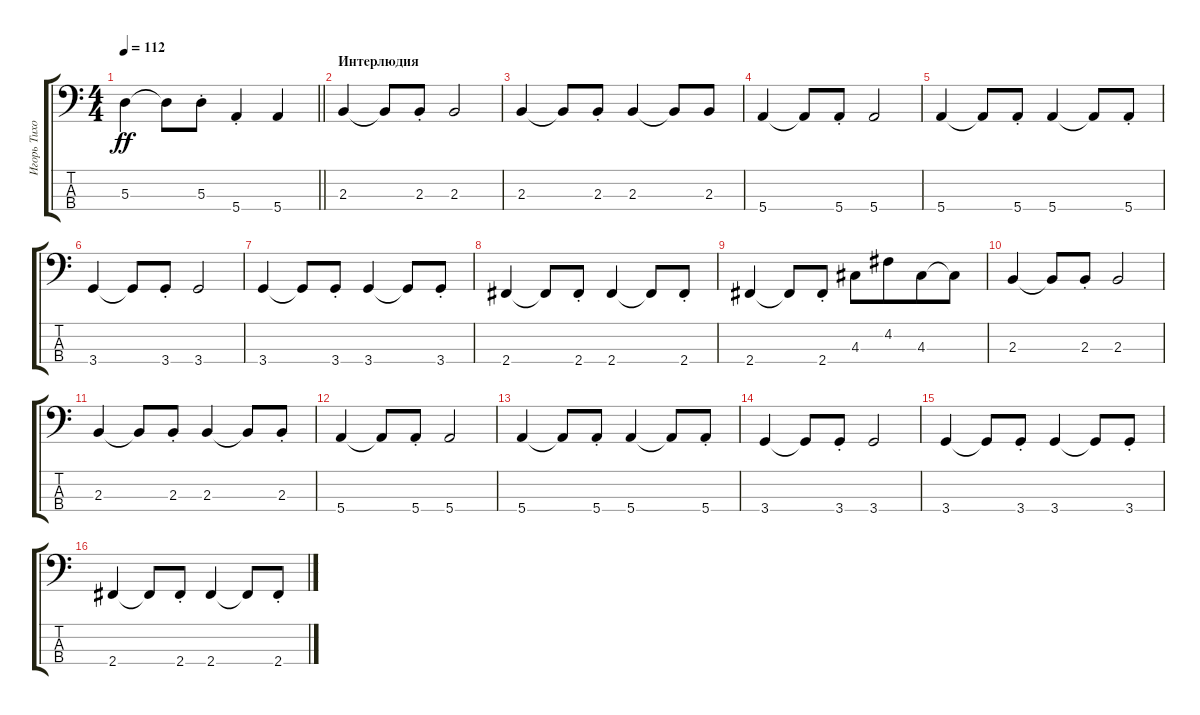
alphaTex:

\track ("Игорь Тихомиров" "Игорь Тихо") {instrument electricbassfinger}
\staff {score tabs}
\tuning (G2 D2 A1 E1) {hide}
\ts (4 4)
\tempo 112
\clef f4
\barLineRight lightlight
\ks c
5.3.4{dy ff} 5.3{t}.8 5.3{st}.8 5.4{st}.4 5.4.4 |
\section ("" "Интерлюдия")
2.3.4 2.3{t}.8 2.3{st}.8 2.3.2 |
2.3.4 2.3{t}.8 2.3{st}.8 2.3.4 2.3{t}.8 2.3.8 |
5.4.4 5.4{t}.8 5.4{st}.8 5.4.2 |
5.4.4 5.4{t}.8 5.4{st}.8 5.4.4 5.4{t}.8 5.4{st}.8 |
3.4.4 3.4{t}.8 3.4{st}.8 3.4.2 |
3.4.4 3.4{t}.8 3.4{st}.8 3.4.4 3.4{t}.8 3.4{st}.8 |
2.4.4 2.4{t}.8 2.4{st}.8 2.4.4 2.4{t}.8 2.4{st}.8 |
2.4.4 2.4{t}.8 2.4{st}.8 4.3.8 4.2.8{beam merge} 4.3.8 4.3{t}.8 |
2.3.4 2.3{t}.8 2.3{st}.8 2.3.2 |
2.3.4 2.3{t}.8 2.3{st}.8 2.3.4 2.3{t}.8 2.3{st}.8 |
5.4.4 5.4{t}.8 5.4{st}.8 5.4.2 |
5.4.4 5.4{t}.8 5.4{st}.8 5.4.4 5.4{t}.8 5.4{st}.8 |
3.4.4 3.4{t}.8 3.4{st}.8 3.4.2 |
3.4.4 3.4{t}.8 3.4{st}.8 3.4.4 3.4{t}.8 3.4{st}.8 |
2.4.4 2.4{t}.8 2.4{st}.8 2.4.4 2.4{t}.8 2.4{st}.8
